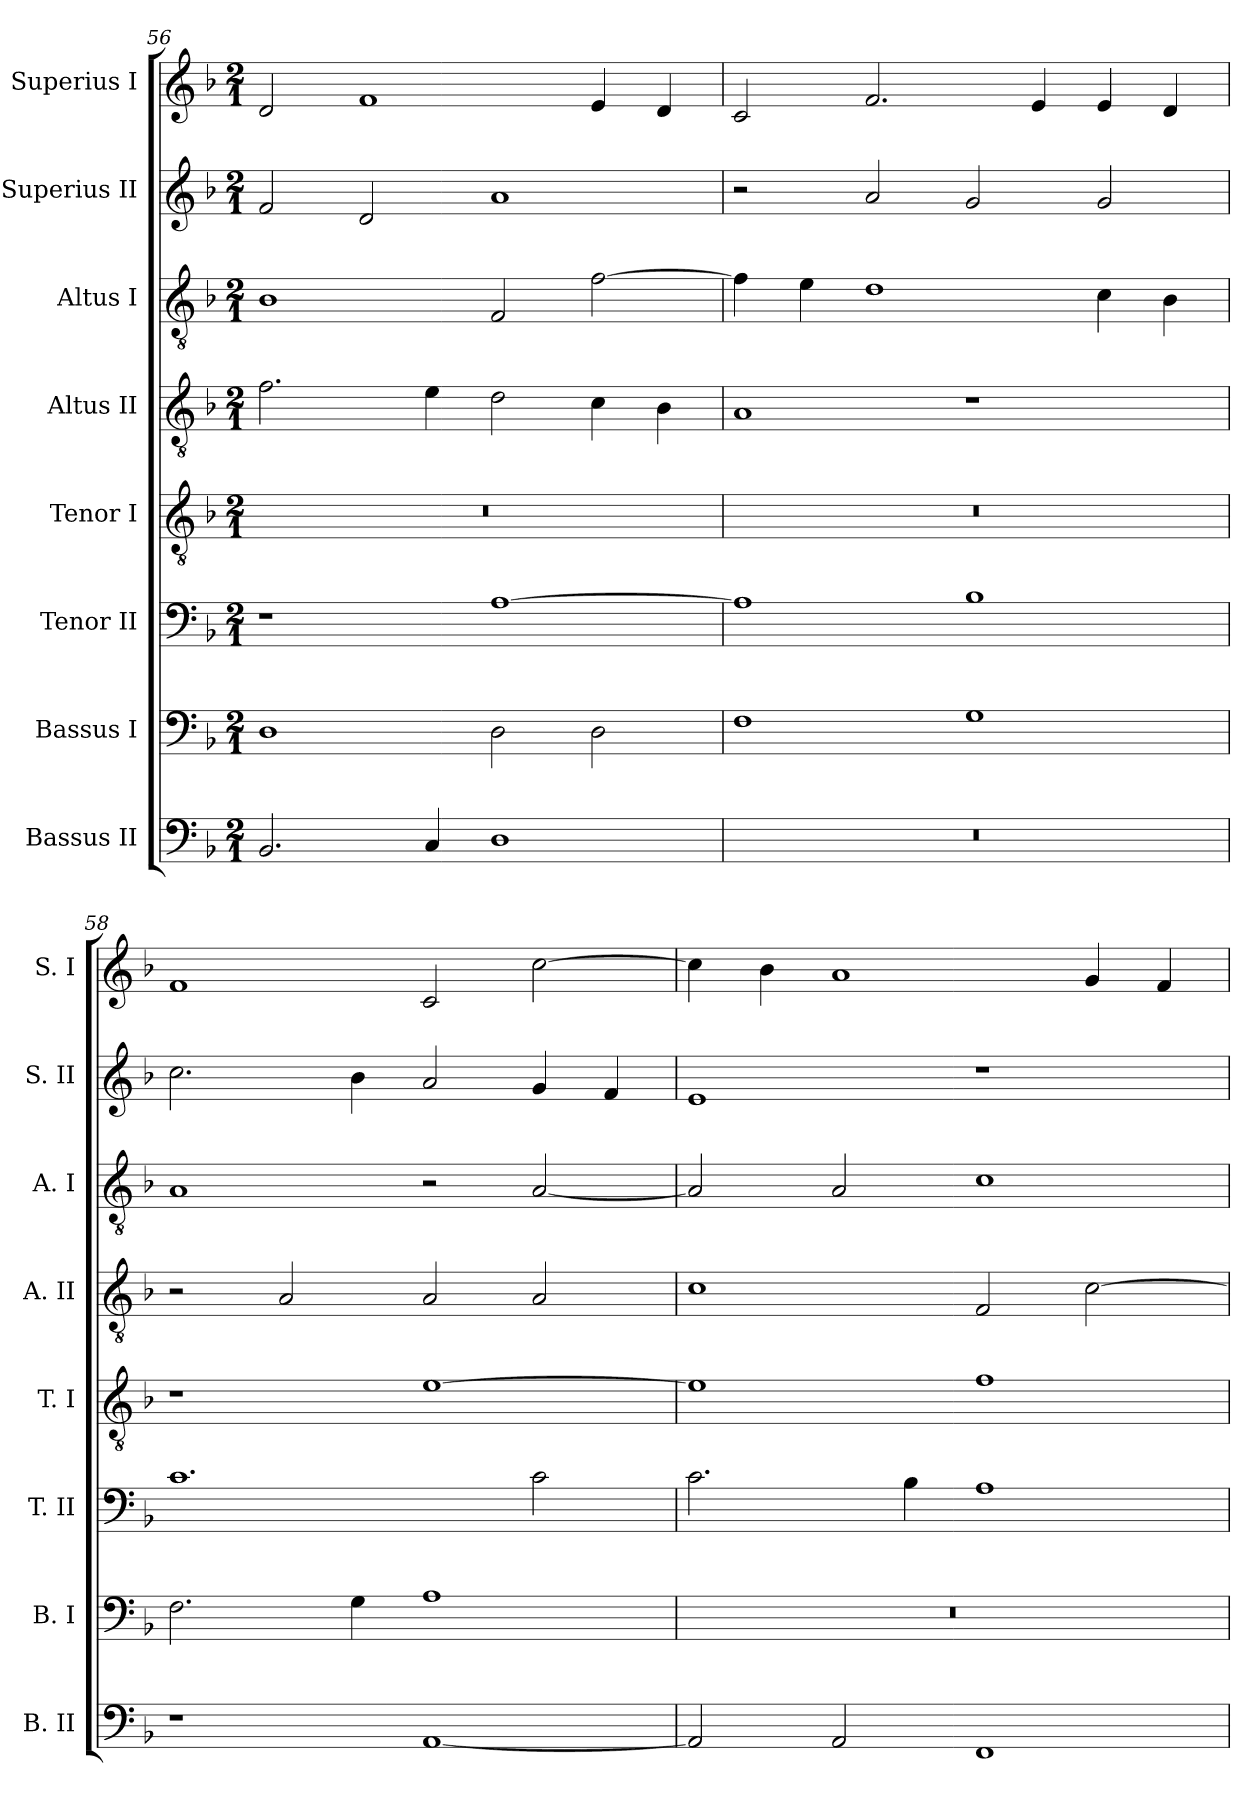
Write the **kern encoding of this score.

**kern	**kern	**kern	**kern	**kern	**kern	**kern	**kern
*part8	*part7	*part6	*part5	*part4	*part3	*part2	*part1
*staff8	*staff7	*staff6	*staff5	*staff4	*staff3	*staff2	*staff1
*I"Bassus II	*I"Bassus I	*I"Tenor II	*I"Tenor I	*I"Altus II	*I"Altus I	*I"Superius II	*I"Superius I
*I'B. II	*I'B. I	*I'T. II	*I'T. I	*I'A. II	*I'A. I	*I'S. II	*I'S. I
*clefF4	*clefF4	*clefF4	*clefGv2	*clefGv2	*clefGv2	*clefG2	*clefG2
*k[b-]	*k[b-]	*k[b-]	*k[b-]	*k[b-]	*k[b-]	*k[b-]	*k[b-]
*F:	*F:	*F:	*F:	*F:	*F:	*F:	*F:
*M2/1	*M2/1	*M2/1	*M2/1	*M2/1	*M2/1	*M2/1	*M2/1
=56	=56	=56	=56	=56	=56	=56	=56
2.BB-	1D	1r	0r	2.f	1B-	2f	2d
.	.	.	.	.	.	2d	1f
4C	.	.	.	4e	.	.	.
1D	2D	[1A	.	2d	2F	1a	.
.	2D	.	.	4c	[2f	.	4e
.	.	.	.	4B-	.	.	4d
=57	=57	=57	=57	=57	=57	=57	=57
0r	1F	1A]	0r	1A	4f]	2r	2c
.	.	.	.	.	4e	.	.
.	.	.	.	.	1d	2a	2.f
.	1G	1B-	.	1r	.	2g	.
.	.	.	.	.	.	.	4e
.	.	.	.	.	4c	2g	4e
.	.	.	.	.	4B-	.	4d
=58	=58	=58	=58	=58	=58	=58	=58
1r	2.F	1.c	1r	2r	1A	2.cc	1f
.	.	.	.	2A	.	.	.
.	4G	.	.	.	.	4b-	.
[1AA	1A	.	[1e	2A	2r	2a	2c
.	.	2c	.	2A	[2A	4g	[2cc
.	.	.	.	.	.	4f	.
=59	=59	=59	=59	=59	=59	=59	=59
2AA]	0r	2.c	1e]	1c	2A]	1e	4cc]
.	.	.	.	.	.	.	4b-
2AA	.	.	.	.	2A	.	1a
.	.	4B-	.	.	.	.	.
1FF	.	1A	1f	2F	1c	1r	.
.	.	.	.	[2c	.	.	4g
.	.	.	.	.	.	.	4f
=	=	=	=	=	=	=	=
*-	*-	*-	*-	*-	*-	*-	*-
